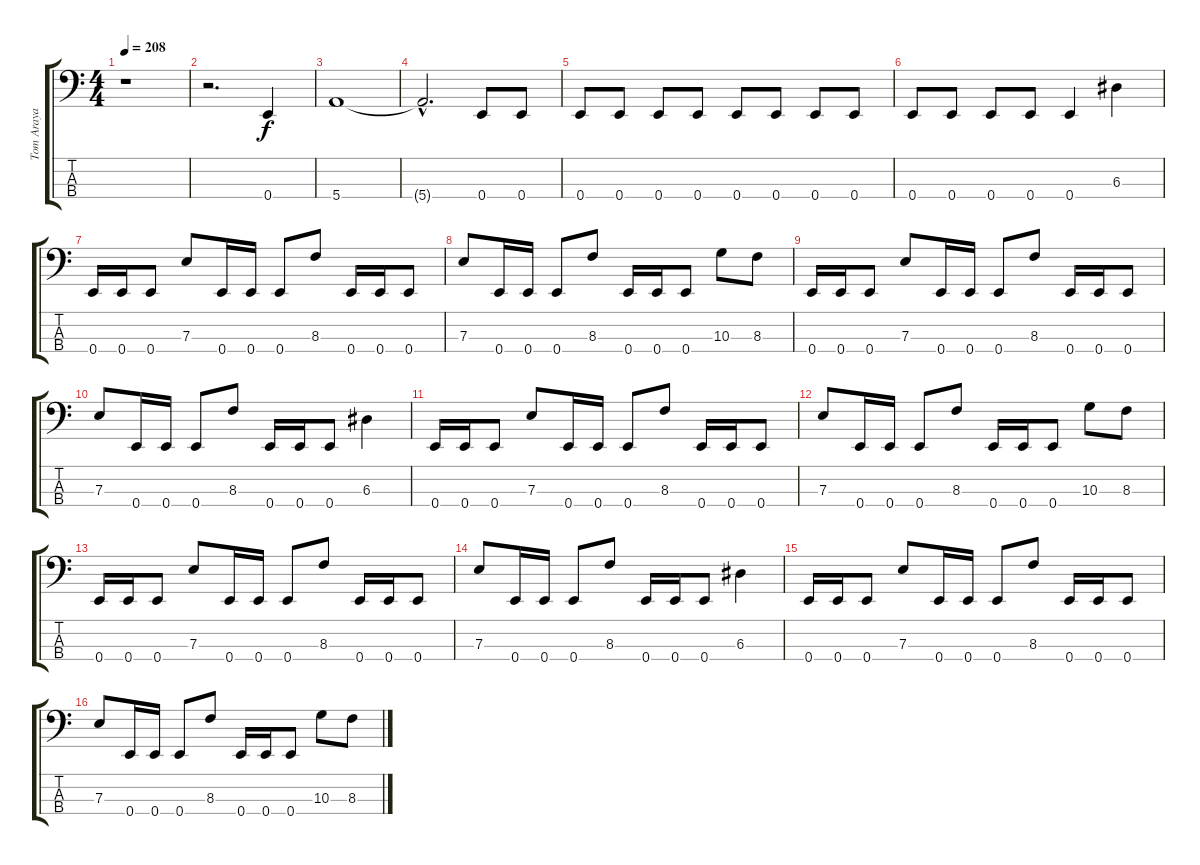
\track ("Tom Araya" "Tom Araya") {instrument electricbasspick}
\staff {score tabs}
\tuning (G2 D2 A1 E1) {hide}
\ts (4 4)
\tempo 208
\clef f4
\ks c
r.1{dy f} |
r.2{d} 0.4.4 |
5.4.1 |
5.4{hac t}.2{d} 0.4.8 0.4.8 |
0.4.8 0.4.8 0.4.8 0.4.8 0.4.8 0.4.8 0.4.8 0.4.8 |
0.4.8 0.4.8 0.4.8 0.4.8 0.4.4 6.3.4 |
0.4.16 0.4.16 0.4.8 7.3.8 0.4.16 0.4.16 0.4.8 8.3.8 0.4.16 0.4.16 0.4.8 |
7.3.8 0.4.16 0.4.16 0.4.8 8.3.8 0.4.16 0.4.16 0.4.8 10.3.8 8.3.8 |
0.4.16 0.4.16 0.4.8 7.3.8 0.4.16 0.4.16 0.4.8 8.3.8 0.4.16 0.4.16 0.4.8 |
7.3.8 0.4.16 0.4.16 0.4.8 8.3.8 0.4.16 0.4.16 0.4.8 6.3.4 |
0.4.16 0.4.16 0.4.8 7.3.8 0.4.16 0.4.16 0.4.8 8.3.8 0.4.16 0.4.16 0.4.8 |
7.3.8 0.4.16 0.4.16 0.4.8 8.3.8 0.4.16 0.4.16 0.4.8 10.3.8 8.3.8 |
0.4.16 0.4.16 0.4.8 7.3.8 0.4.16 0.4.16 0.4.8 8.3.8 0.4.16 0.4.16 0.4.8 |
7.3.8 0.4.16 0.4.16 0.4.8 8.3.8 0.4.16 0.4.16 0.4.8 6.3.4 |
0.4.16 0.4.16 0.4.8 7.3.8 0.4.16 0.4.16 0.4.8 8.3.8 0.4.16 0.4.16 0.4.8 |
7.3.8 0.4.16 0.4.16 0.4.8 8.3.8 0.4.16 0.4.16 0.4.8 10.3.8 8.3.8
